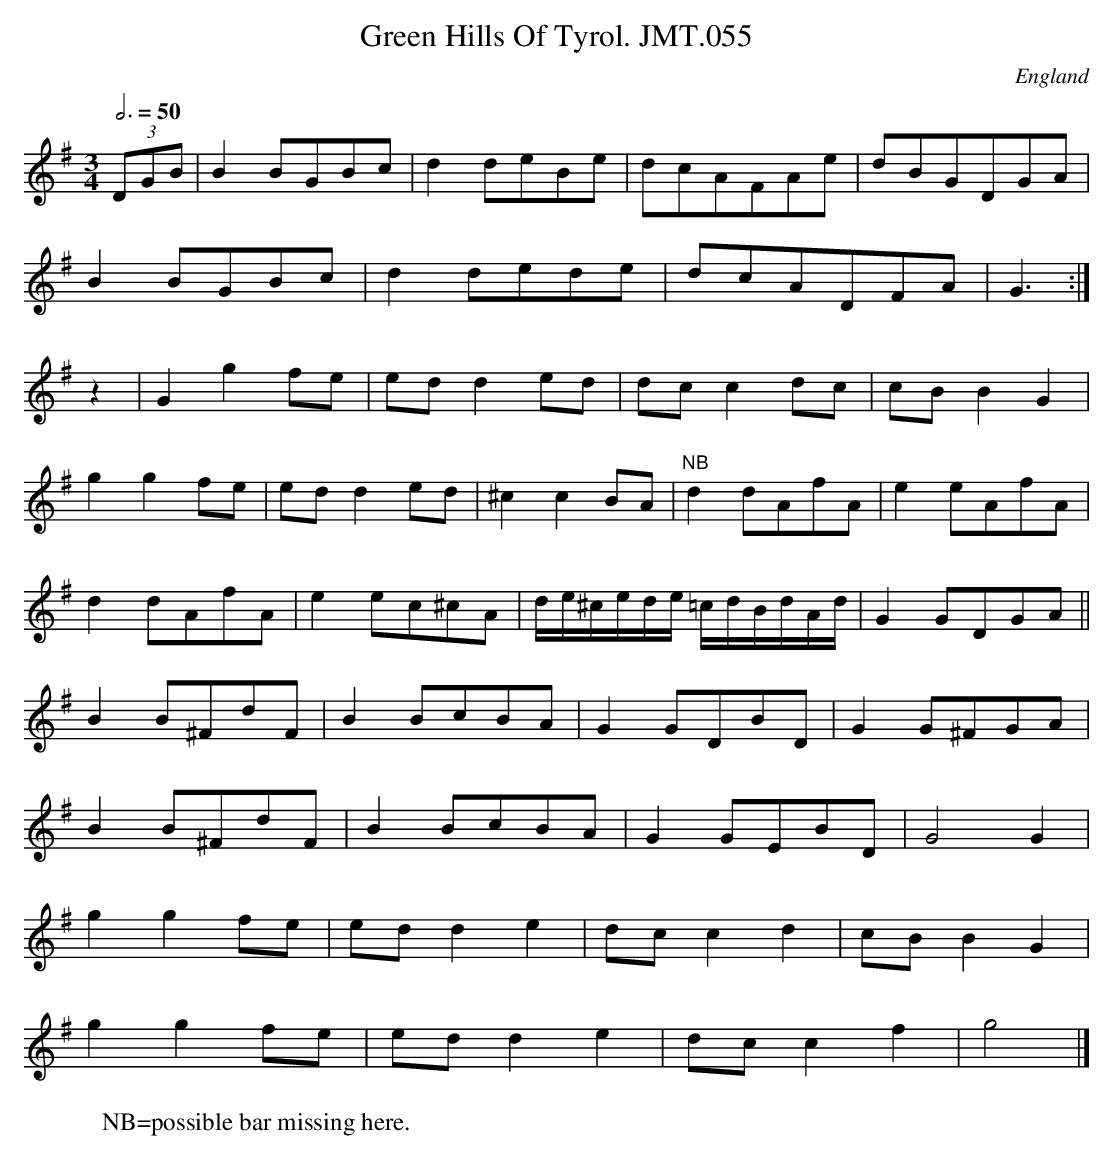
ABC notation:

X:1
T:Green Hills Of Tyrol. JMT.055
M:3/4
L:1/8
Q:3/4=50
O:England
K:G major
(3DGB|B2BGBc|d2deBe|dcAFAe|dBGDGA|!
B2BGBc|d2dede|dcADFA|G3:|!
z2|G2g2fe|edd2ed|dcc2dc|cBB2G2|!
g2g2fe|edd2ed|^c2c2BA|"NB"d2dAfA|e2eAfA|!
d2dAfA|e2ec^cA|d/e/^c/e/d/e/ =c/d/B/d/A/d/|\
G2GDGA||!
B2B^FdF|B2BcBA|G2GDBD|G2G^FGA|!
B2B^FdF|B2BcBA|G2GEBD|G4G2|!
g2g2fe|edd2e2|dcc2d2|cBB2G2|!
g2g2fe|edd2e2|dcc2f2|g4|]
W:NB=possible bar missing here.
